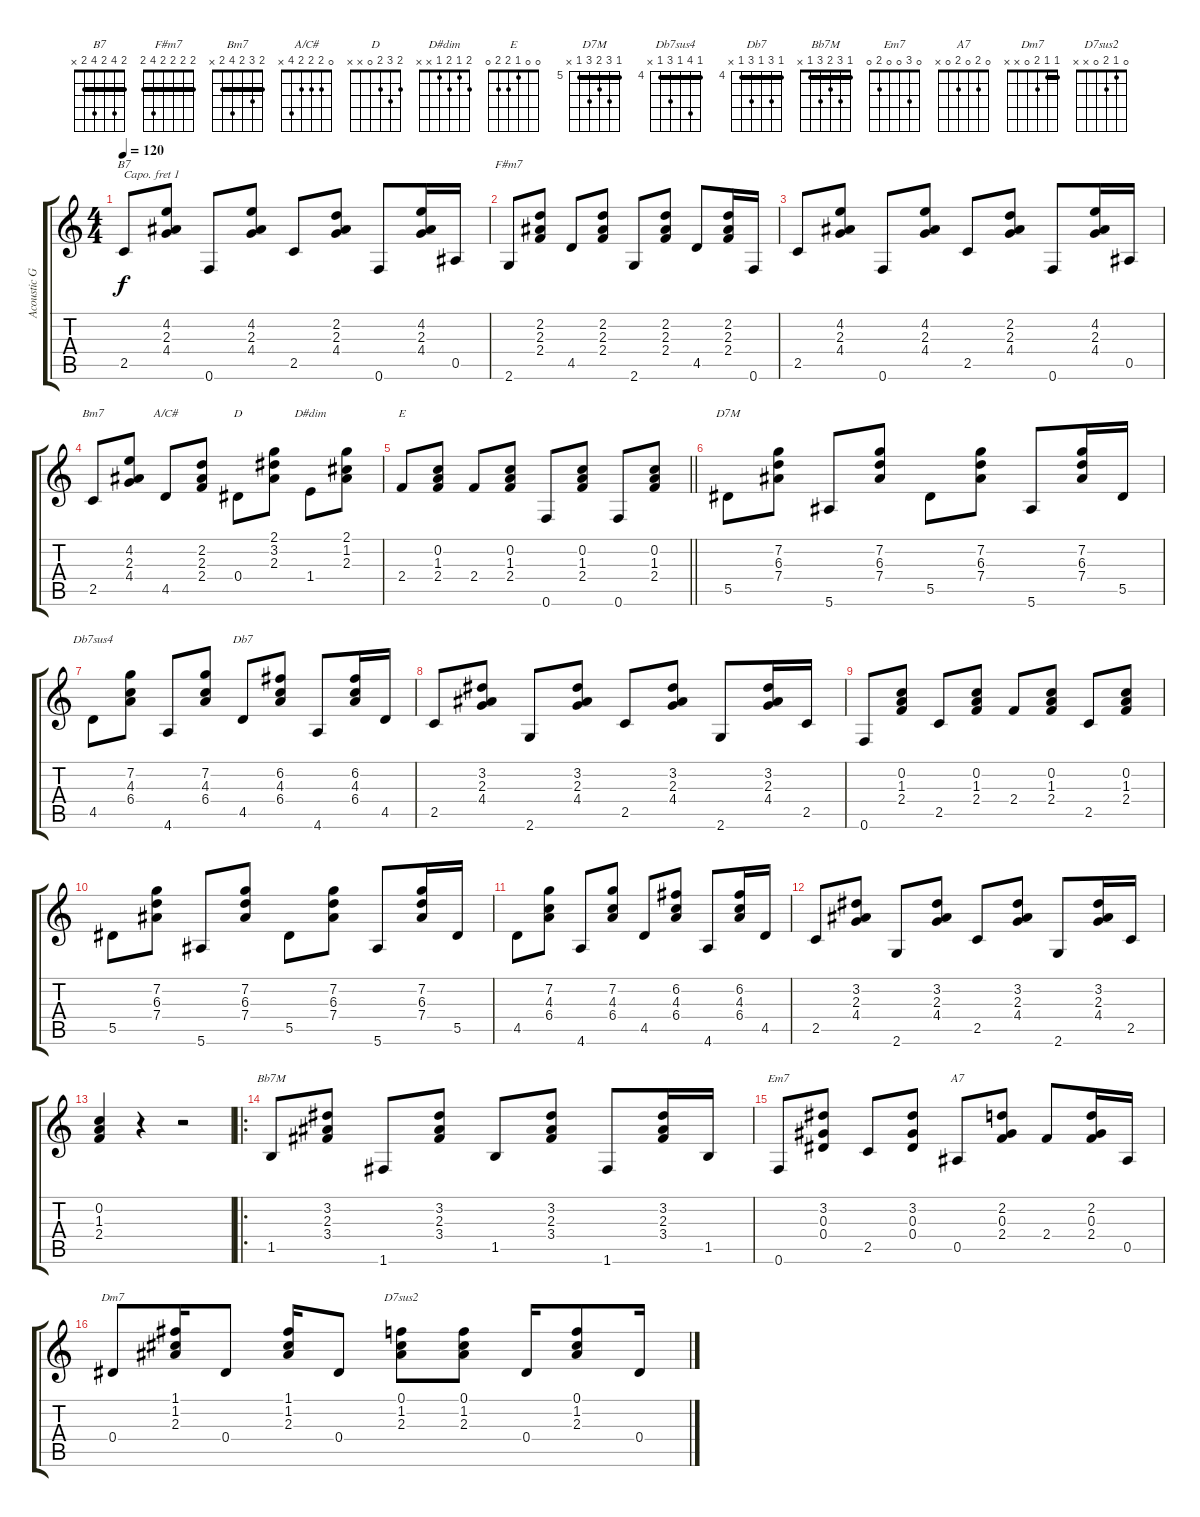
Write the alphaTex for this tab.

\track ("Acoustic Guitar" "Acoustic G") {instrument acousticguitarsteel}
\staff {score tabs}
\capo 1
\tuning (E4 B3 G3 D3 A2 E2) {hide}
\chord ("B7" 2 4 2 4 2 x) {barre 2}
\chord ("F#m7" 2 2 2 2 4 2) {barre 2}
\chord ("Bm7" 2 3 2 4 2 x) {barre 2}
\chord ("A/C#" 0 2 2 2 4 x)
\chord ("D" 2 3 2 0 x x)
\chord ("D#dim" 2 1 2 1 x x)
\chord ("E" 0 0 1 2 2 0)
\chord ("D7M" 5 7 6 7 5 x) {firstfret 5 barre 5}
\chord ("Db7sus4" 4 7 4 6 4 x) {firstfret 4 barre 4}
\chord ("Db7" 4 6 4 6 4 x) {firstfret 4 barre 4}
\chord ("Bb7M" 1 3 2 3 1 x) {barre 1}
\chord ("Em7" 0 3 0 0 2 0)
\chord ("A7" 0 2 0 2 0 x)
\chord ("Dm7" 1 1 2 0 x x) {barre 1}
\chord ("D7sus2" 0 1 2 0 x x)
\ts (4 4)
\tempo 120
\clef g2
\ks c
2.5.8{ch "B7" dy f} (4.2 2.3 4.4).8 0.6.8 (4.2 2.3 4.4).8 2.5.8 (2.2 2.3 4.4).8 0.6.8 (4.2 2.3 4.4).16 0.5.16 |
2.6.8{ch "F#m7"} (2.2 2.3 2.4).8 4.5.8 (2.2 2.3 2.4).8 2.6.8 (2.2 2.3 2.4).8 4.5.8 (2.2 2.3 2.4).16 0.6.16 |
2.5.8 (4.2 2.3 4.4).8 0.6.8 (4.2 2.3 4.4).8 2.5.8 (2.2 2.3 4.4).8 0.6.8 (4.2 2.3 4.4).16 0.5.16 |
2.5.8{ch "Bm7"} (4.2 2.3 4.4).8 4.5.8{ch "A/C#"} (2.2 2.3 2.4).8 0.4.8{ch "D"} (2.1 3.2 2.3).8 1.4.8{ch "D#dim"} (2.1 1.2 2.3).8 |
\barLineRight lightlight
2.4.8{ch "E"} (0.2 1.3 2.4).8 2.4.8 (0.2 1.3 2.4).8 0.6.8 (0.2 1.3 2.4).8 0.6.8 (0.2 1.3 2.4).8 |
5.5.8{ch "D7M"} (7.2 6.3 7.4).8 5.6.8 (7.2 6.3 7.4).8 5.5.8 (7.2 6.3 7.4).8 5.6.8 (7.2 6.3 7.4).16 5.5.16 |
4.5.8{ch "Db7sus4"} (7.2 4.3 6.4).8 4.6.8 (7.2 4.3 6.4).8 4.5.8{ch "Db7"} (6.2 4.3 6.4).8 4.6.8 (6.2 4.3 6.4).16 4.5.16 |
2.5.8 (3.2 2.3 4.4).8 2.6.8 (3.2 2.3 4.4).8 2.5.8 (3.2 2.3 4.4).8 2.6.8 (3.2 2.3 4.4).16 2.5.16 |
0.6.8 (0.2 1.3 2.4).8 2.5.8 (0.2 1.3 2.4).8 2.4.8 (0.2 1.3 2.4).8 2.5.8 (0.2 1.3 2.4).8 |
5.5.8 (7.2 6.3 7.4).8 5.6.8 (7.2 6.3 7.4).8 5.5.8 (7.2 6.3 7.4).8 5.6.8 (7.2 6.3 7.4).16 5.5.16 |
4.5.8 (7.2 4.3 6.4).8 4.6.8 (7.2 4.3 6.4).8 4.5.8 (6.2 4.3 6.4).8 4.6.8 (6.2 4.3 6.4).16 4.5.16 |
2.5.8 (3.2 2.3 4.4).8 2.6.8 (3.2 2.3 4.4).8 2.5.8 (3.2 2.3 4.4).8 2.6.8 (3.2 2.3 4.4).16 2.5.16 |
(0.2 1.3 2.4).4 r.4 r.2 |
\ro
1.5.8{ch "Bb7M"} (3.2 2.3 3.4).8 1.6.8 (3.2 2.3 3.4).8 1.5.8 (3.2 2.3 3.4).8 1.6.8 (3.2 2.3 3.4).16 1.5.16 |
0.6.8{ch "Em7"} (3.2 0.3 0.4).8 2.5.8 (3.2 0.3 0.4).8 0.5.8{ch "A7"} (2.2 0.3 2.4).8 2.4.8 (2.2 0.3 2.4).16 0.5.16 |
0.4.8{ch "Dm7"} (1.1 1.2 2.3).16 0.4.8 (1.1 1.2 2.3).16 0.4.8 (0.1 1.2 2.3).8{ch "D7sus2"} (0.1 1.2 2.3).8 0.4.16 (0.1 1.2 2.3).8 0.4.16
